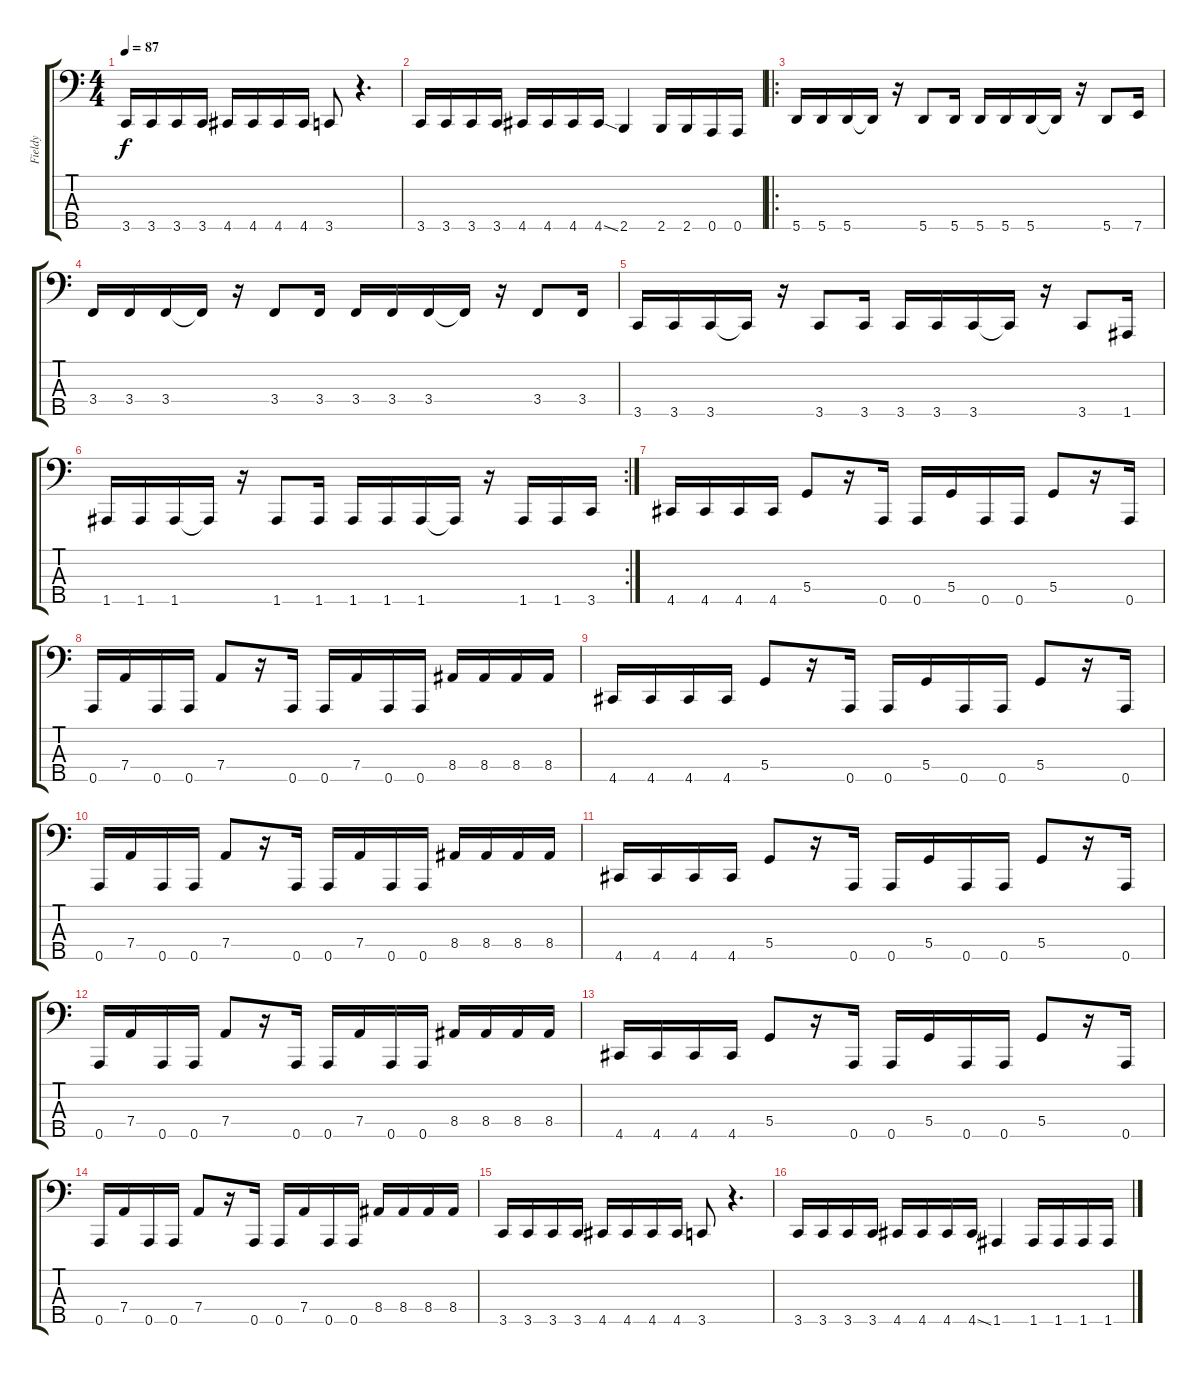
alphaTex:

\track ("Fieldy" "Fieldy") {instrument slapbass1}
\staff {score tabs}
\tuning (F2 C2 G1 D1 A0) {hide}
\ts (4 4)
\tempo 87
\clef f4
\ks c
3.5.16{dy f} 3.5.16 3.5.16 3.5.16 4.5.16 4.5.16 4.5.16 4.5.16 3.5.8 r.4{d} |
3.5.16 3.5.16 3.5.16 3.5.16 4.5.16 4.5.16 4.5.16 4.5{ss}.16 2.5.4 2.5.16 2.5.16 0.5.16 0.5.16 |
\ro
5.5.16 5.5.16 5.5.16 5.5{t}.16 r.16 5.5.8 5.5.16 5.5.16 5.5.16 5.5.16 5.5{t}.16 r.16 5.5.8 7.5.16 |
3.4.16 3.4.16 3.4.16 3.4{t}.16 r.16 3.4.8 3.4.16 3.4.16 3.4.16 3.4.16 3.4{t}.16 r.16 3.4.8 3.4.16 |
3.5.16 3.5.16 3.5.16 3.5{t}.16 r.16 3.5.8 3.5.16 3.5.16 3.5.16 3.5.16 3.5{t}.16 r.16 3.5.8 1.5.16 |
\rc 2
1.5.16 1.5.16 1.5.16 1.5{t}.16 r.16 1.5.8 1.5.16 1.5.16 1.5.16 1.5.16 1.5{t}.16 r.16 1.5.16 1.5.16 3.5.16 |
4.5.16 4.5.16 4.5.16 4.5.16 5.4.8 r.16 0.5.16 0.5.16 5.4.16 0.5.16 0.5.16 5.4.8 r.16 0.5.16 |
0.5.16 7.4.16 0.5.16 0.5.16 7.4.8 r.16 0.5.16 0.5.16 7.4.16 0.5.16 0.5.16 8.4.16 8.4.16 8.4.16 8.4.16 |
4.5.16 4.5.16 4.5.16 4.5.16 5.4.8 r.16 0.5.16 0.5.16 5.4.16 0.5.16 0.5.16 5.4.8 r.16 0.5.16 |
0.5.16 7.4.16 0.5.16 0.5.16 7.4.8 r.16 0.5.16 0.5.16 7.4.16 0.5.16 0.5.16 8.4.16 8.4.16 8.4.16 8.4.16 |
4.5.16 4.5.16 4.5.16 4.5.16 5.4.8 r.16 0.5.16 0.5.16 5.4.16 0.5.16 0.5.16 5.4.8 r.16 0.5.16 |
0.5.16 7.4.16 0.5.16 0.5.16 7.4.8 r.16 0.5.16 0.5.16 7.4.16 0.5.16 0.5.16 8.4.16 8.4.16 8.4.16 8.4.16 |
4.5.16 4.5.16 4.5.16 4.5.16 5.4.8 r.16 0.5.16 0.5.16 5.4.16 0.5.16 0.5.16 5.4.8 r.16 0.5.16 |
0.5.16 7.4.16 0.5.16 0.5.16 7.4.8 r.16 0.5.16 0.5.16 7.4.16 0.5.16 0.5.16 8.4.16 8.4.16 8.4.16 8.4.16 |
3.5.16 3.5.16 3.5.16 3.5.16 4.5.16 4.5.16 4.5.16 4.5.16 3.5.8 r.4{d} |
3.5.16 3.5.16 3.5.16 3.5.16 4.5.16 4.5.16 4.5.16 4.5{ss}.16 1.5.4 1.5.16 1.5.16 1.5.16 1.5.16
